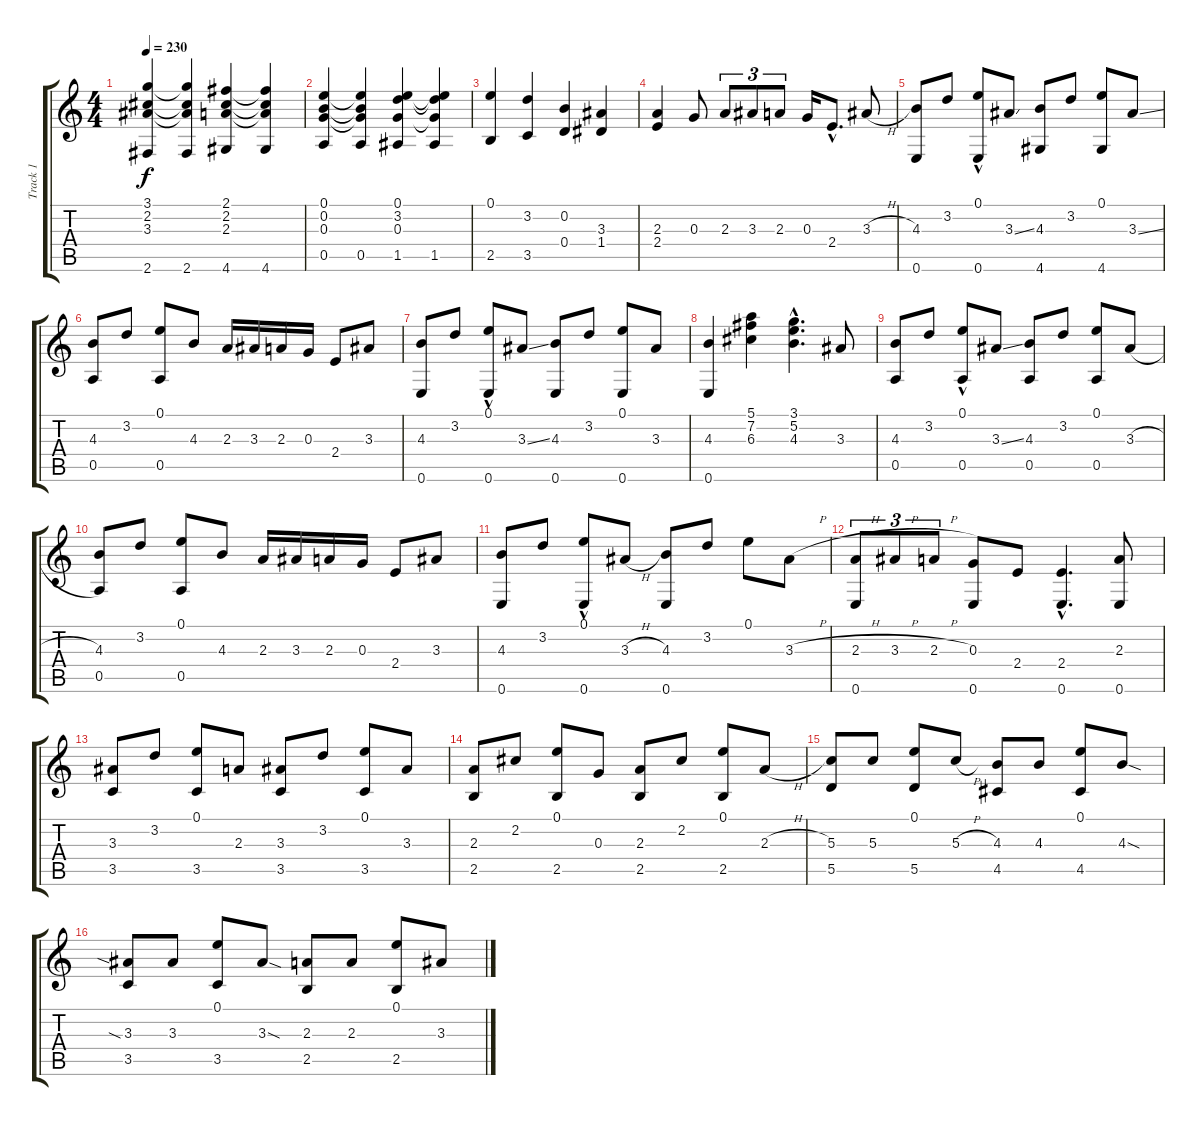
\track ("Track 1" "Track 1") {instrument acousticguitarnylon}
\staff {score tabs}
\tuning (E4 B3 G3 D3 A2 E2) {hide}
\ts (4 4)
\tempo 230
\clef g2
\ks c
(3.1 2.2 3.3 2.6).4{dy f instrument acousticguitarnylon} (3.1{t} 2.2{t} 3.3{t} 2.6).4 (2.1 2.2 2.3 4.6).4 (2.1{t} 2.2{t} 2.3{t} 4.6).4 |
(0.1 0.2 0.3 0.5).4 (0.1{t} 0.2{t} 0.3{t} 0.5).4 (0.1 3.2 0.3 1.5).4 (0.1{t} 3.2{t} 0.3{t} 1.5).4 |
(0.1 2.5).4 (3.2 3.5).4 (0.2 0.4).4 (3.3 1.4).4 |
(2.3 2.4).4 0.3.8 2.3.8{tu (3 2)} 3.3.8{tu (3 2)} 2.3.8{tu (3 2)} 0.3.16 2.4{hac}.8{d} 3.3{h}.8 |
(4.3 0.6).8 3.2.8 (0.1{hac} 0.6).8 3.3{ss}.8 (4.3 4.6).8 3.2.8 (0.1 4.6).8 3.3{ss}.8 |
(4.3 0.5).8 3.2.8 (0.1 0.5).8 4.3.8 2.3.16 3.3.16 2.3.16 0.3.16 2.4.8 3.3.8 |
(4.3 0.6).8 3.2.8 (0.1{hac} 0.6).8 3.3{ss}.8 (4.3 0.6).8 3.2.8 (0.1 0.6).8 3.3.8 |
(4.3 0.6).4 (5.1 7.2 6.3).4 (3.1{hac} 5.2{hac} 4.3{hac}).4{d} 3.3.8 |
(4.3 0.5).8 3.2.8 (0.1{hac} 0.5).8 3.3{ss}.8 (4.3 0.5).8 3.2.8 (0.1 0.5).8 3.3{h}.8 |
(4.3 0.5).8 3.2.8 (0.1 0.5).8 4.3.8 2.3.16 3.3.16 2.3.16 0.3.16 2.4.8 3.3.8 |
(4.3 0.6).8 3.2.8 (0.1{hac} 0.6).8 3.3{h}.8 (4.3 0.6).8 3.2.8 0.1.8 3.3{h}.8 |
(2.3{h} 0.6).8{tu (3 2)} 3.3{h}.8{tu (3 2)} 2.3{h}.8{tu (3 2)} (0.3 0.6).8 2.4.8 (2.4{hac} 0.6{hac}).4{d} (2.3 0.6).8 |
(3.3 3.5).8 3.2.8 (0.1 3.5).8 2.3.8 (3.3 3.5).8 3.2.8 (0.1 3.5).8 3.3.8 |
(2.3 2.5).8 2.2.8 (0.1 2.5).8 0.3.8 (2.3 2.5).8 2.2.8 (0.1 2.5).8 2.3{h}.8 |
(5.3 5.5).8 5.3.8 (0.1 5.5).8 5.3{h}.8 (4.3 4.5).8 4.3.8 (0.1 4.5).8 4.3{sod}.8 |
(3.3{sia} 3.5).8 3.3.8 (0.1 3.5).8 3.3{sod}.8 (2.3 2.5).8 2.3.8 (0.1 2.5).8 3.3.8
